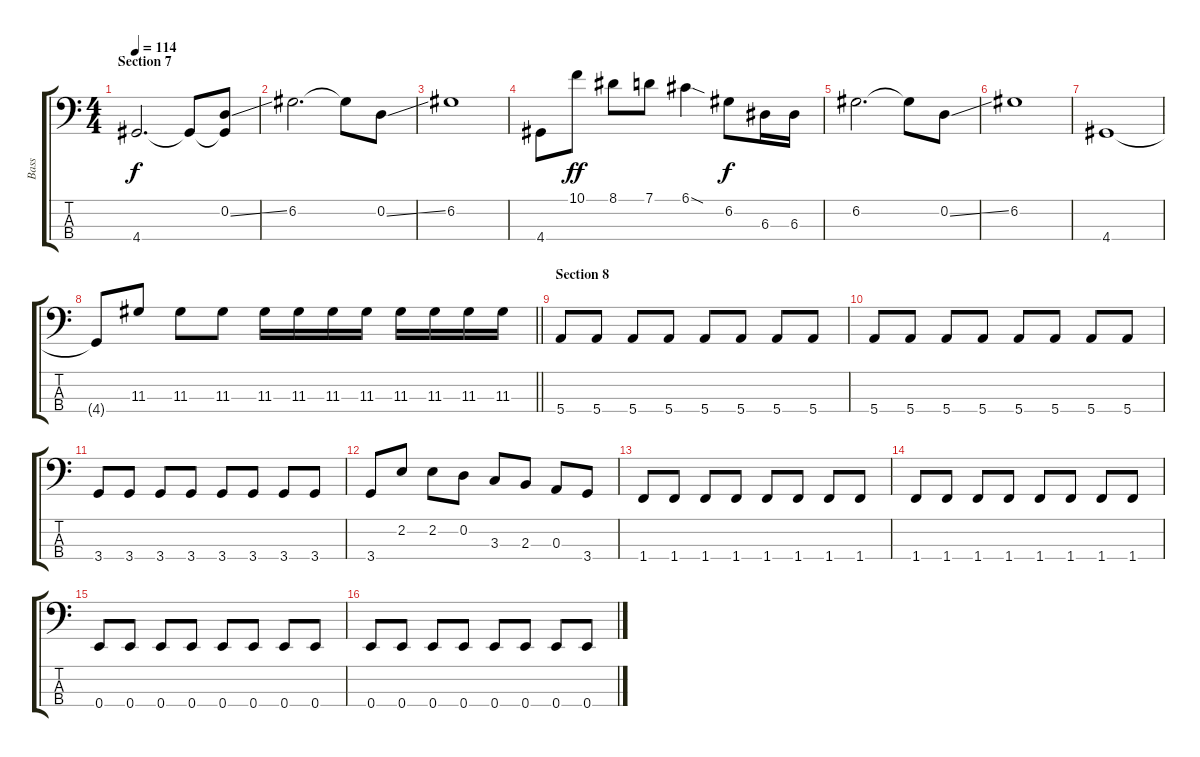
\track ("Bass" "Bass") {instrument slapbass1}
\staff {score tabs}
\tuning (G2 D2 A1 E1) {hide}
\ts (4 4)
\section ("" "Section 7")
\tempo 114
\clef f4
\ks c
4.4.2{d dy f} 4.4{t}.8 (0.2{ss} 4.4{t}).8 |
6.2.2{d} 6.2{t}.8 0.2{ss}.8 |
6.2.1 |
4.4.8 10.1.8{dy ff} 8.1.8 7.1.8 6.1{sod}.4 6.2.8{dy f} 6.3.16 6.3.16 |
6.2.2{d} 6.2{t}.8 0.2{ss}.8 |
6.2.1 |
4.4.1 |
\barLineRight lightlight
4.4{t}.8 11.3.8 11.3.8 11.3.8 11.3.16 11.3.16 11.3.16 11.3.16 11.3.16 11.3.16 11.3.16 11.3.16 |
\section ("" "Section 8")
5.4.8 5.4.8 5.4.8 5.4.8 5.4.8 5.4.8 5.4.8 5.4.8 |
5.4.8 5.4.8 5.4.8 5.4.8 5.4.8 5.4.8 5.4.8 5.4.8 |
3.4.8 3.4.8 3.4.8 3.4.8 3.4.8 3.4.8 3.4.8 3.4.8 |
3.4.8 2.2.8 2.2.8 0.2.8 3.3.8 2.3.8 0.3.8 3.4.8 |
1.4.8 1.4.8 1.4.8 1.4.8 1.4.8 1.4.8 1.4.8 1.4.8 |
1.4.8 1.4.8 1.4.8 1.4.8 1.4.8 1.4.8 1.4.8 1.4.8 |
0.4.8 0.4.8 0.4.8 0.4.8 0.4.8 0.4.8 0.4.8 0.4.8 |
0.4.8 0.4.8 0.4.8 0.4.8 0.4.8 0.4.8 0.4.8 0.4.8
